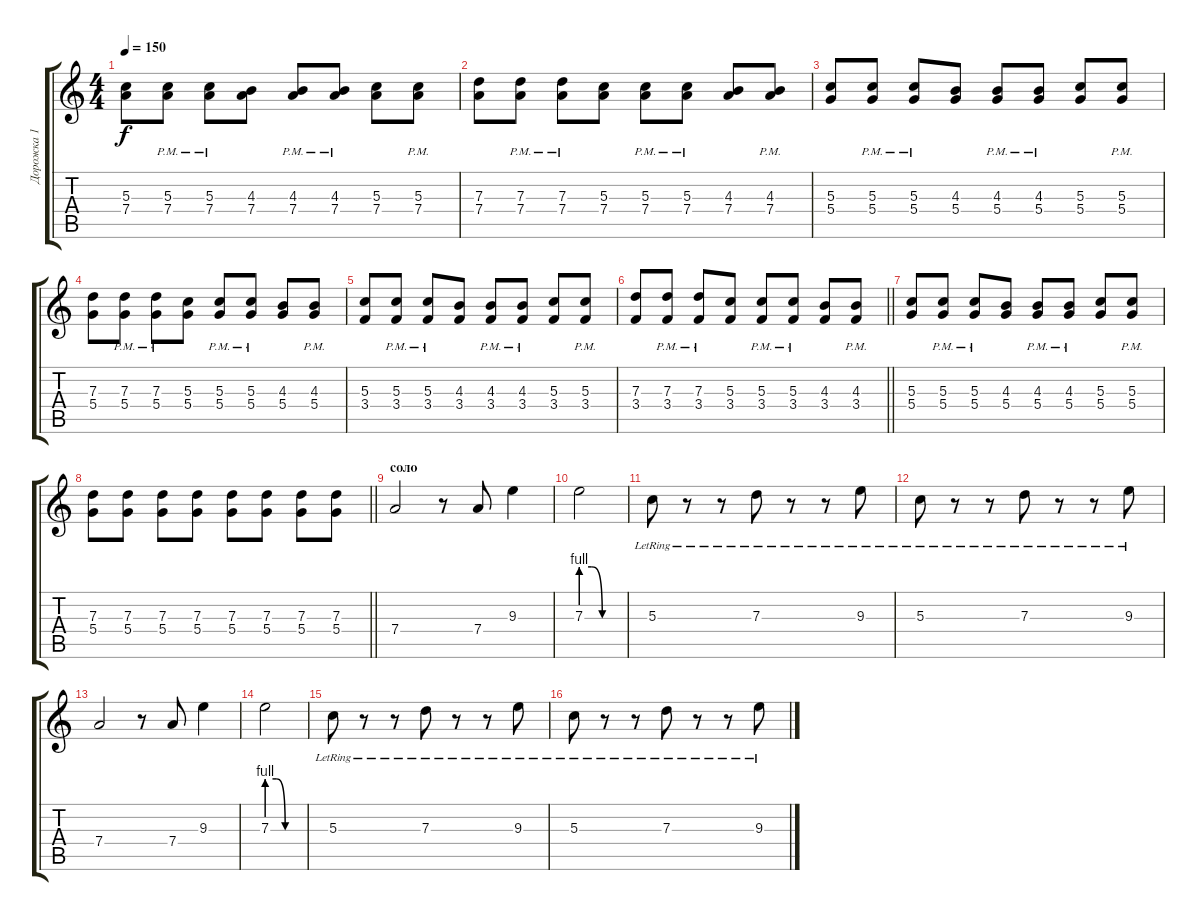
\track ("Дорожка 1" "Дорожка 1") {instrument overdrivenguitar}
\staff {score tabs}
\tuning (E4 B3 G3 D3 A2 E2) {hide}
\ts (4 4)
\tempo 150
\clef g2
\ks c
(5.3 7.4).8{dy f} (5.3{pm} 7.4{pm}).8 (5.3{pm} 7.4{pm}).8 (4.3 7.4).8 (4.3{pm} 7.4{pm}).8 (4.3{pm} 7.4{pm}).8 (5.3 7.4).8 (5.3{pm} 7.4{pm}).8 |
(7.3 7.4).8 (7.3{pm} 7.4{pm}).8 (7.3{pm} 7.4{pm}).8 (5.3 7.4).8 (5.3{pm} 7.4{pm}).8 (5.3{pm} 7.4{pm}).8 (4.3 7.4).8 (4.3{pm} 7.4{pm}).8 |
(5.3 5.4).8 (5.3{pm} 5.4{pm}).8 (5.3{pm} 5.4{pm}).8 (4.3 5.4).8 (4.3{pm} 5.4{pm}).8 (4.3{pm} 5.4{pm}).8 (5.3 5.4).8 (5.3{pm} 5.4{pm}).8 |
(7.3 5.4).8 (7.3{pm} 5.4{pm}).8 (7.3{pm} 5.4{pm}).8 (5.3 5.4).8 (5.3{pm} 5.4{pm}).8 (5.3{pm} 5.4{pm}).8 (4.3 5.4).8 (4.3{pm} 5.4{pm}).8 |
(5.3 3.4).8 (5.3{pm} 3.4{pm}).8 (5.3{pm} 3.4{pm}).8 (4.3 3.4).8 (4.3{pm} 3.4{pm}).8 (4.3{pm} 3.4{pm}).8 (5.3 3.4).8 (5.3{pm} 3.4{pm}).8 |
\barLineRight lightlight
(7.3 3.4).8 (7.3{pm} 3.4{pm}).8 (7.3{pm} 3.4{pm}).8 (5.3 3.4).8 (5.3{pm} 3.4{pm}).8 (5.3{pm} 3.4{pm}).8 (4.3 3.4).8 (4.3{pm} 3.4{pm}).8 |
(5.3 5.4).8 (5.3{pm} 5.4{pm}).8 (5.3{pm} 5.4{pm}).8 (4.3 5.4).8 (4.3{pm} 5.4{pm}).8 (4.3{pm} 5.4{pm}).8 (5.3 5.4).8 (5.3{pm} 5.4{pm}).8 |
\barLineRight lightlight
(7.3 5.4).8 (7.3 5.4).8 (7.3 5.4).8 (7.3 5.4).8 (7.3 5.4).8 (7.3 5.4).8 (7.3 5.4).8 (7.3 5.4).8 |
\section ("" "соло")
7.4.2 r.8 7.4.8 9.3.4 |
7.3{be (custom 0 4 15 4 30 0 60 0)}.2 |
5.3{lr}.8 r.8 r.8 7.3{lr}.8 r.8 r.8 9.3{lr}.8 |
5.3{lr}.8 r.8 r.8 7.3{lr}.8 r.8 r.8 9.3{lr}.8 |
7.4.2 r.8 7.4.8 9.3.4 |
7.3{be (custom 0 4 15 4 30 0 60 0)}.2 |
5.3{lr}.8 r.8 r.8 7.3{lr}.8 r.8 r.8 9.3{lr}.8 |
5.3{lr}.8 r.8 r.8 7.3{lr}.8 r.8 r.8 9.3{lr}.8
